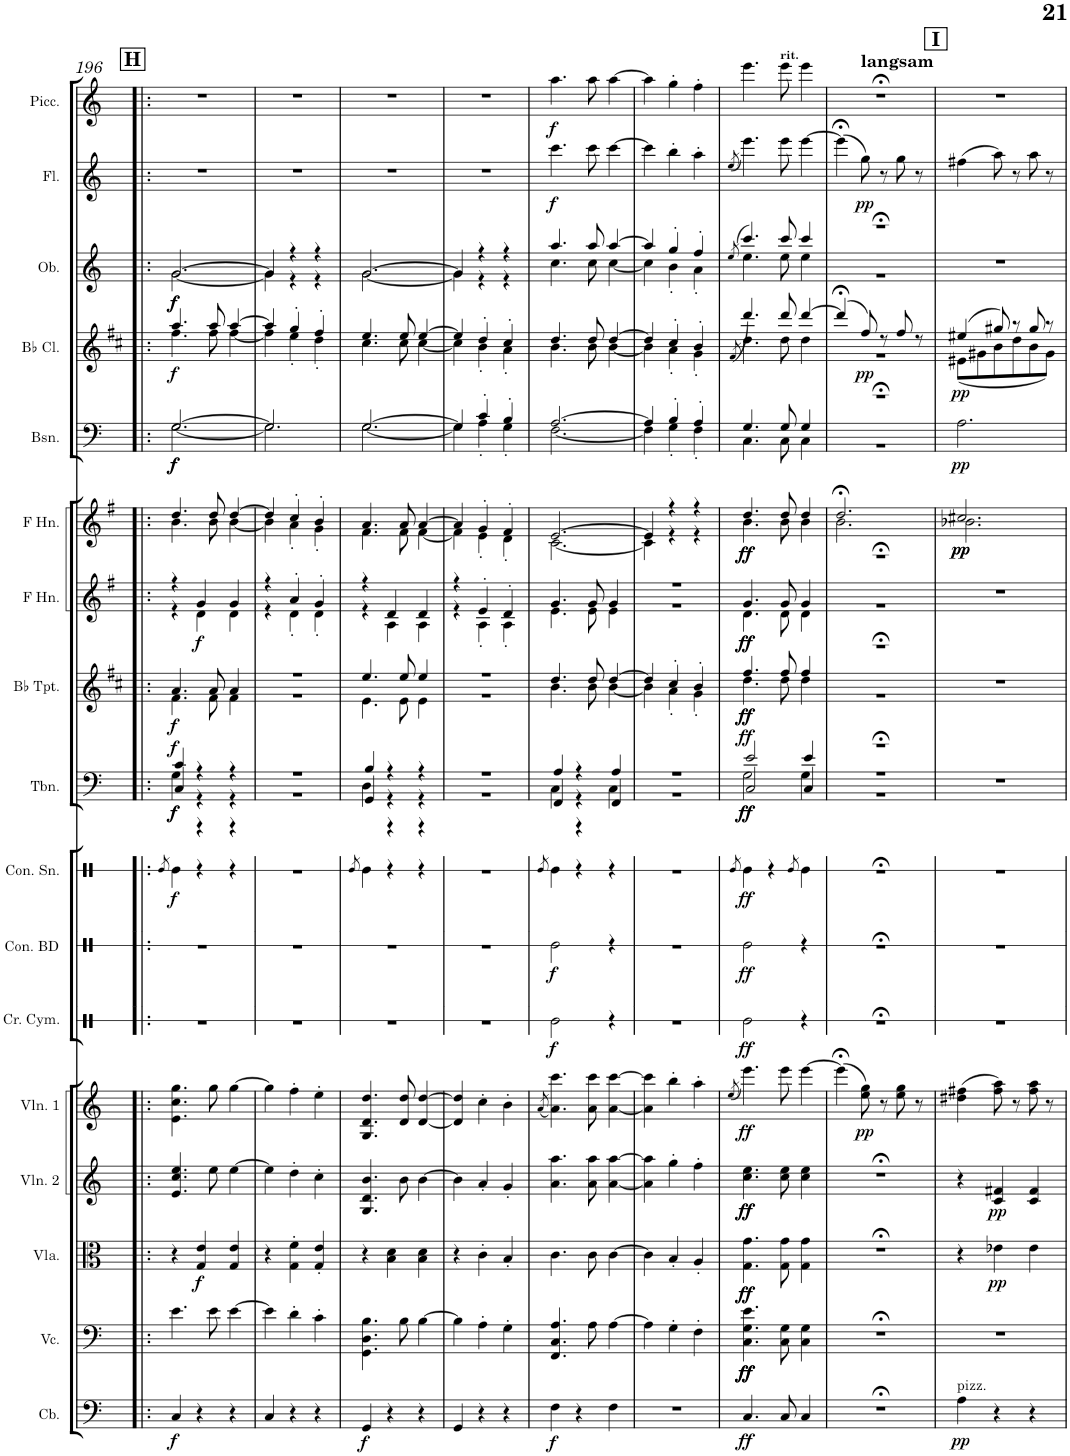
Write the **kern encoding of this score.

**kern	**dynam	**kern	**dynam	**kern	**dynam	**kern	**dynam	**kern	**dynam	**kern	**dynam	**kern	**dynam	**kern	**dynam	**kern	**dynam	**kern	**dynam	**kern	**dynam	**kern	**dynam	**kern	**dynam	**kern	**dynam
*part14	*part14	*part13	*part13	*part12	*part12	*part11	*part11	*part10	*part10	*part9	*part9	*part8	*part8	*part7	*part7	*part6	*part6	*part5	*part5	*part4	*part4	*part3	*part3	*part2	*part2	*part1	*part1
*staff14	*staff14	*staff13	*staff13	*staff12	*staff12	*staff11	*staff11	*staff10	*staff10	*staff9	*staff9	*staff8	*staff8	*staff7	*staff7	*staff6	*staff6	*staff5	*staff5	*staff4	*staff4	*staff3	*staff3	*staff2	*staff2	*staff1	*staff1
*I"Contrabass	*	*I"Violoncello	*	*I"Viola	*	*I"Violin 2	*	*I"Violin 1	*	*I"Trombone	*	*I"Bb Trumpet	*	*I"Horn in F	*	*I"Horn in F	*	*I"Bassoon	*	*I"Bb Clarinet	*	*I"Oboe	*	*I"Flute	*	*I"Piccolo	*
*I'Cb.	*	*I'Vc.	*	*I'Vla.	*	*I'Vln. 2	*	*I'Vln. 1	*	*I'Tbn.	*	*I'Bb Tpt.	*	*	*	*	*	*I'Bsn.	*	*I'Bb Cl.	*	*I'Ob.	*	*I'Fl.	*	*I'Picc.	*
!!LO:PB:g=z
*clefF4	*	*clefF4	*	*clefC3	*	*clefG2	*	*clefG2	*	*clefF4	*	*clefG2	*	*clefG2	*	*clefG2	*	*clefF4	*	*clefG2	*	*clefG2	*	*clefG2	*	*clefG2	*
*Trd7c12	*	*	*	*	*	*	*	*	*	*	*	*Trd1c2	*	*Trd4c7	*	*Trd4c7	*	*	*	*Trd1c2	*	*	*	*	*	*Trd-7c-12	*
*k[]	*	*k[]	*	*k[]	*	*k[]	*	*k[]	*	*k[]	*	*k[f#c#]	*	*k[f#]	*	*k[f#]	*	*k[]	*	*k[f#c#]	*	*k[]	*	*k[]	*	*k[]	*
*M3/4	*	*M3/4	*	*M3/4	*	*M3/4	*	*M3/4	*	*M3/4	*	*M3/4	*	*M3/4	*	*M3/4	*	*M3/4	*	*M3/4	*	*M3/4	*	*M3/4	*	*M3/4	*
!!LO:REH:place=s1:a:B:cj:fs=14:t=H
=196!|:	=196!|:	=196!|:	=196!|:	=196!|:	=196!|:	=196!|:	=196!|:	=196!|:	=196!|:	=196!|:	=196!|:	=196!|:	=196!|:	=196!|:	=196!|:	=196!|:	=196!|:	=196!|:	=196!|:	=196!|:	=196!|:	=196!|:	=196!|:	=196!|:	=196!|:	=196!|:	=196!|:
*	*	*	*	*	*	*	*	*	*	*^	*	*^	*	*^	*	*^	*	*^	*	*^	*	*^	*	*	*	*	*
*	*	*	*	*	*	*	*	*	*	*	*^	*	*	*	*	*	*	*	*	*	*	*	*	*	*	*	*	*	*	*	*	*	*	*
!	!LO:DY:b	!	!	!	!	!	!	!	!	!	!	!	!LO:DY:b	!	!	!	!	!	!	!	!	!	!	!	!	!	!	!	!	!	!	!	!	!	!
!	!	!	!	!	!	!	!	!	!	!	!	!	!LO:DY:n=1:b	!	!	!	!	!	!	!	!	!	!	!	!	!	!	!	!	!	!	!	!	!	!
!	!	!	!	!	!	!	!	!	!	!	!	!	!LO:DY:n=2:a	!	!	!LO:DY:b	!	!	!	!	!	!	!	!	!LO:DY:b	!	!	!	!	!	!	!	!	!	!
!	!	!	!	!	!	!	!	!	!	!	!	!	!	!	!	!	!	!	!	!	!	!	!	!	!LO:DY:n=1:b	!	!	!LO:DY:b	!	!	!LO:DY:b	!	!	!	!
!	!	!	!	!	!	!	!	!	!	!	!	!	!	!	!	!	!	!	!	!	!	!	!	!	!	!	!	!	!	!	!LO:DY:n=1:b	!	!	!	!
4C/	f	4.e\	.	4r	.	4.e/ 4.cc/ 4.ee/	.	4.e\ 4.cc\ 4.gg\	.	4c/	4G\	4C/	f f f	4.a/	4.f#\	f	4r	4r	.	4.dd/	4.b\	.	[2.G/	[2.G\	f f	4.aa/	4.ff#\	f	[2.g/	[2.g\	f f	2.r	.	2.r	.
!	!	!	!	!	!LO:DY:b	!	!	!	!	!	!	!	!	!	!	!	!	!	!LO:DY:b	!	!	!	!	!	!	!	!	!	!	!	!	!	!	!	!
4r	.	.	.	4G/ 4e/	f	.	.	.	.	4r	4r	4r	.	.	.	.	4g/	4d\	f	.	.	.	.	.	.	.	.	.	.	.	.	.	.	.	.
.	.	8e\	.	.	.	8ee\	.	8gg\	.	.	.	.	.	8a/	8f#\	.	.	.	.	8dd/	8b\	.	.	.	.	8aa/	8ff#\	.	.	.	.	.	.	.	.
4r	.	[4e\	.	4G/ 4e/	.	[4ee\	.	[4gg\	.	4r	4r	4r	.	4a/	4f#\	.	4g/	4d\	.	[4dd/	[4b\	.	.	.	.	[4aa/	[4ff#\	.	.	.	.	.	.	.	.
=197	=197	=197	=197	=197	=197	=197	=197	=197	=197	=197	=197	=197	=197	=197	=197	=197	=197	=197	=197	=197	=197	=197	=197	=197	=197	=197	=197	=197	=197	=197	=197	=197	=197	=197	=197
4C/	.	4e\]	.	4r	.	4ee\]	.	4gg\]	.	2.r	2.r	2.r	.	2.r	2.r	.	4r	4r	.	4dd/]	4b\]	.	2.G/]	2.G\]	.	4aa/]	4ff#\]	.	4g/]	4g\]	.	2.r	.	2.r	.
4r	.	4d'\	.	4G\' 4f\'	.	4dd'\	.	4ff'\	.	.	.	.	.	.	.	.	4a'/	4d'\	.	4cc'/	4a'\	.	.	.	.	4gg'/	4ee'\	.	4r	4r	.	.	.	.	.
4r	.	4c'\	.	4G/' 4e/'	.	4cc'\	.	4ee'\	.	.	.	.	.	.	.	.	4g'/	4d'\	.	4b'/	4g'\	.	.	.	.	4ff#'/	4dd'\	.	4r	4r	.	.	.	.	.
=198	=198	=198	=198	=198	=198	=198	=198	=198	=198	=198	=198	=198	=198	=198	=198	=198	=198	=198	=198	=198	=198	=198	=198	=198	=198	=198	=198	=198	=198	=198	=198	=198	=198	=198	=198
!	!LO:DY:b	!	!	!	!	!	!	!	!	!	!	!	!	!	!	!	!	!	!	!	!	!	!	!	!	!	!	!	!	!	!	!	!	!	!
4GG/	f	4.GG\ 4.D\ 4.B\	.	4r	.	4.G/ 4.d/ 4.b/	.	4.G/ 4.d/ 4.dd/	.	4B/	4D\	4GG/	.	4.ee/	4.e\	.	4r	4r	.	4.a/	4.f#\	.	[2.G/	[2.G\	.	4.ee/	4.cc#\	.	[2.g/	[2.g\	.	2.r	.	2.r	.
4r	.	.	.	4B\ 4d\	.	.	.	.	.	4r	4r	4r	.	.	.	.	4d/	4A\	.	.	.	.	.	.	.	.	.	.	.	.	.	.	.	.	.
.	.	8B\	.	.	.	8b\	.	8d/ 8dd/	.	.	.	.	.	8ee/	8e\	.	.	.	.	8a/	8f#\	.	.	.	.	8ee/	8cc#\	.	.	.	.	.	.	.	.
4r	.	[4B\	.	4B\ 4d\	.	[4b\	.	[4d/ [4dd/	.	4r	4r	4r	.	4ee/	4e\	.	4d/	4A\	.	[4a/	[4f#\	.	.	.	.	[4ee/	[4cc#\	.	.	.	.	.	.	.	.
=199	=199	=199	=199	=199	=199	=199	=199	=199	=199	=199	=199	=199	=199	=199	=199	=199	=199	=199	=199	=199	=199	=199	=199	=199	=199	=199	=199	=199	=199	=199	=199	=199	=199	=199	=199
4GG/	.	4B\]	.	4r	.	4b\]	.	4d/] 4dd/]	.	2.r	2.r	2.r	.	2.r	2.r	.	4r	4r	.	4a/]	4f#\]	.	4G/]	4G\]	.	4ee/]	4cc#\]	.	4g/]	4g\]	.	2.r	.	2.r	.
4r	.	4A'\	.	4c'\	.	4a'/	.	4cc'\	.	.	.	.	.	.	.	.	4e'/	4A'\	.	4g'/	4e'\	.	4c'/	4A'\	.	4dd'/	4b'\	.	4r	4r	.	.	.	.	.
4r	.	4G'\	.	4B'/	.	4g'/	.	4b'\	.	.	.	.	.	.	.	.	4d'/	4A'\	.	4f#'/	4d'\	.	4B'/	4G'\	.	4cc#'/	4a'\	.	4r	4r	.	.	.	.	.
=200	=200	=200	=200	=200	=200	=200	=200	=200	=200	=200	=200	=200	=200	=200	=200	=200	=200	=200	=200	=200	=200	=200	=200	=200	=200	=200	=200	=200	=200	=200	=200	=200	=200	=200	=200
.	.	.	.	.	.	.	.	(8qa/	.	.	.	.	.	.	.	.	.	.	.	.	.	.	.	.	.	.	.	.	.	.	.	.	.	.	.
!	!LO:DY:b	!	!	!	!	!	!	!	!	!	!	!	!	!	!	!	!	!	!	!	!	!	!	!	!	!	!	!	!	!	!	!	!LO:DY:b	!	!LO:DY:b
4F\	f	4.FF/ 4.C/ 4.A/	.	4.c\	.	4.a\ 4.aa\	.	4.a\ 4.ccc\)	.	4A/	4C\	4FF/	.	4.dd/	4.b\	.	4.g/	4.e\	.	[2.e/	[2.c\	.	[2.A/	[2.F\	.	4.dd/	4.b\	.	4.aa/	4.cc\	.	4.ccc\	f	4.aa\	f
4r	.	.	.	.	.	.	.	.	.	4r	4r	4r	.	.	.	.	.	.	.	.	.	.	.	.	.	.	.	.	.	.	.	.	.	.	.
.	.	8A\	.	8c\	.	8a\ 8aa\	.	8a\ 8ccc\	.	.	.	.	.	8dd/	8b\	.	8g/	8e\	.	.	.	.	.	.	.	8dd/	8b\	.	8aa/	8cc\	.	8ccc\	.	8aa\	.
4F\	.	[4A\	.	[4c\	.	[4a\ [4aa\	.	[4a\ [4ccc\	.	4A/	4C\	4FF/	.	[4dd/	[4b\	.	4g/	4e\	.	.	.	.	.	.	.	[4dd/	[4b\	.	[4aa/	[4cc\	.	[4ccc\	.	[4aa\	.
=201	=201	=201	=201	=201	=201	=201	=201	=201	=201	=201	=201	=201	=201	=201	=201	=201	=201	=201	=201	=201	=201	=201	=201	=201	=201	=201	=201	=201	=201	=201	=201	=201	=201	=201	=201
2.r	.	4A\]	.	4c\]	.	4a\] 4aa\]	.	4a\] 4ccc\]	.	2.r	2.r	2.r	.	4dd/]	4b\]	.	2.r	2.r	.	4e/]	4c\]	.	4A/]	4F\]	.	4dd/]	4b\]	.	4aa/]	4cc\]	.	4ccc\]	.	4aa\]	.
.	.	4G'\	.	4B'/	.	4gg'\	.	4bb'\	.	.	.	.	.	4cc#'/	4a'\	.	.	.	.	4r	4r	.	4B'/	4G'\	.	4cc#'/	4a'\	.	4gg'/	4b'\	.	4bb'\	.	4gg'\	.
.	.	4F'\	.	4A'/	.	4ff'\	.	4aa'\	.	.	.	.	.	4b'/	4g'\	.	.	.	.	4r	4r	.	4A'/	4F'\	.	4b'/	4g'\	.	4ff'/	4a'\	.	4aa'\	.	4ff'\	.
=202	=202	=202	=202	=202	=202	=202	=202	=202	=202	=202	=202	=202	=202	=202	=202	=202	=202	=202	=202	=202	=202	=202	=202	=202	=202	=202	=202	=202	=202	=202	=202	=202	=202	=202	=202
.	.	.	.	.	.	.	.	(8qee/	.	.	.	.	.	.	.	.	.	.	.	.	.	.	.	.	.	(<8qf#/	.	.	(8qee/	.	.	(8qee/	.	.	.
!	!LO:DY:b	!	!LO:DY:b	!	!	!	!	!	!	!	!	!	!	!	!	!	!	!	!	!	!	!	!	!	!	!	!	!	!	!	!	!	!	!	!
!	!	!	!LO:DY:n=1:b	!	!	!	!	!	!	!	!	!	!	!	!	!	!	!	!	!	!	!	!	!	!	!	!	!	!	!	!	!	!	!	!
!	!	!	!LO:DY:n=2:b	!	!LO:DY:b	!	!	!	!	!	!	!	!	!	!	!	!	!	!	!	!	!	!	!	!	!	!	!	!	!	!	!	!	!	!
!	!	!	!	!	!LO:DY:n=1:b	!	!LO:DY:b	!	!	!	!	!	!	!	!	!	!	!	!	!	!	!	!	!	!	!	!	!	!	!	!	!	!	!	!
!	!	!	!	!	!	!	!LO:DY:n=1:b	!	!LO:DY:b	!	!	!	!LO:DY:b	!	!	!	!	!	!	!	!	!	!	!	!	!	!	!	!	!	!	!	!	!	!
!	!	!	!	!	!	!	!	!	!	!	!	!	!LO:DY:n=1:b	!	!	!	!	!	!	!	!	!	!	!	!	!	!	!	!	!	!	!	!	!	!
!	!	!	!	!	!	!	!	!	!	!	!	!	!LO:DY:n=2:a	!	!	!LO:DY:b	!	!	!	!	!	!	!	!	!	!	!	!	!	!	!	!	!	!	!
!	!	!	!	!	!	!	!	!	!	!	!	!	!	!	!	!LO:DY:n=1:b	!	!	!LO:DY:b	!	!	!	!	!	!	!	!	!	!	!	!	!	!	!	!
!	!	!	!	!	!	!	!	!	!	!	!	!	!	!	!	!	!	!	!LO:DY:n=1:b	!	!	!LO:DY:b	!	!	!	!	!	!	!	!	!	!	!	!	!
!	!	!	!	!	!	!	!	!	!	!	!	!	!	!	!	!	!	!	!	!	!	!LO:DY:n=1:b	!	!	!	!	!	!	!	!	!	!	!	!	!
4.C/	ff	4.C\ 4.G\ 4.e\	ff ff ff	4.G\ 4.g\	ff ff	4.cc\ 4.ee\	ff ff	4.eee\)	ff	2e/	2G\	2C/	ff ff ff	4.ff#/	4.dd\	ff ff	4.g/	4.d\	ff ff	4.dd/	4.b\	ff ff	4.G/	4.C\	.	4.ddd/)	4.dd\	.	4.ccc/)	4.ee\	.	4.eee\)	.	4.eee\	.
!	!	!	!	!	!	!	!	!	!	!	!	!	!	!	!	!	!	!	!	!	!	!	!	!	!	!	!	!	!	!	!	!	!	!LO:TX:a:B:t=rit.	!
8C/	.	8C\ 8G\	.	8G\ 8g\	.	8cc\ 8ee\	.	8eee\	.	.	.	.	.	8ff#/	8dd\	.	8g/	8d\	.	8dd/	8b\	.	8G/	8C\	.	8ddd/	8dd\	.	8ccc/	8ee\	.	8eee\	.	8eee\	.
4C/	.	4C\ 4G\	.	4G\ 4g\	.	4cc\ 4ee\	.	[4eee\	.	4e/	4G\	4C/	.	4ff#/	4dd\	.	4g/	4d\	.	4dd/	4b\	.	4G/	4C\	.	[4ddd/	4dd\	.	4ccc/	4ee\	.	[4eee\	.	4eee\	.
=203	=203	=203	=203	=203	=203	=203	=203	=203	=203	=203	=203	=203	=203	=203	=203	=203	=203	=203	=203	=203	=203	=203	=203	=203	=203	=203	=203	=203	=203	=203	=203	=203	=203	=203	=203
*	*	*	*	*	*	*	*	*	*	*	*	*	*	*	*	*	*	*	*	*	*	*	*	*	*	*	*	*	*	*	*	*	*	*^	*
2.r;<	.	2.r;<	.	2.r;<	.	2.r;<	.	(4eee;<\]	.	2.r;<	2.r;<	2.r;<	.	2.r;<	2.r	.	2.r;<	2.r;<	.	2.dd;</	2.b;\	.	2.r;<	2.r	.	(4ddd;</]	2.r;<	.	2.r;<	2.r;<	.	(4eee;<\]	.	2.r;<	4ryy	.
!	!	!	!	!	!	!	!	!	!	!	!	!	!	!	!	!	!	!	!	!	!	!	!	!	!	!	!	!	!	!	!	!	!	!	!LO:TX:a:B:t=langsam	!
!	!	!	!	!	!	!	!	!	!LO:DY:b	!	!	!	!	!	!	!	!	!	!	!	!	!	!	!	!	!	!	!LO:DY:b	!	!	!	!	!LO:DY:b	!	!	!
.	.	.	.	.	.	.	.	8ee\ 8gg\)	pp	.	.	.	.	.	.	.	.	.	.	.	.	.	.	.	.	8ff#/)	.	pp	.	.	.	8gg\)	pp	.	2ryy	.
.	.	.	.	.	.	.	.	8r	.	.	.	.	.	.	.	.	.	.	.	.	.	.	.	.	.	8r	.	.	.	.	.	8r	.	.	.	.
.	.	.	.	.	.	.	.	8ee\ 8gg\	.	.	.	.	.	.	.	.	.	.	.	.	.	.	.	.	.	8ff#/	.	.	.	.	.	8gg\	.	.	.	.
.	.	.	.	.	.	.	.	8r	.	.	.	.	.	.	.	.	.	.	.	.	.	.	.	.	.	8r	.	.	.	.	.	8r	.	.	.	.
*	*	*	*	*	*	*	*	*	*	*v	*v	*v	*	*	*	*	*v	*v	*	*	*	*	*v	*v	*	*	*	*	*v	*v	*	*	*	*	*	*
*	*	*	*	*	*	*	*	*	*	*	*	*v	*v	*	*	*	*	*	*	*	*	*	*	*	*	*	*	*	*	*	*
!!LO:REH:place=s1:a:B:cj:fs=14:t=I
=204	=204	=204	=204	=204	=204	=204	=204	=204	=204	=204	=204	=204	=204	=204	=204	=204	=204	=204	=204	=204	=204	=204	=204	=204	=204	=204	=204	=204	=204	=204
!LO:TX:a:t=pizz.	!	!	!	!	!	!	!	!	!	!	!	!	!	!	!	!	!	!	!	!	!	!	!	!	!	!	!	!	!	!
!	!LO:DY:b	!	!	!	!	!	!	!	!	!	!	!	!	!	!	!	!	!LO:DY:b	!	!	!	!	!	!	!	!	!	!	!	!
!	!	!	!	!	!	!	!	!	!	!	!	!	!	!	!	!	!	!LO:DY:n=1:b	!	!LO:DY:b	!	!	!LO:DY:b	!	!	!	!	!	!	!
*	*	*	*	*	*	*	*	*	*	*	*	*	*	*	*	*	*	*	*	*	*	*	*	*	*	*	*	*v	*v	*
4A\	pp	2.r	.	4r	.	4r	.	(4dd#X\ 4ff#X\	.	2.r	.	2.r	.	2.r	.	2.cc#X/	2.b-X\	pp pp	2.A\	pp	(4ee#X/	(8e#X\L	pp	2.r	.	(4ff#X\	.	2.r	.
.	.	.	.	.	.	.	.	.	.	.	.	.	.	.	.	.	.	.	.	.	.	8g#X\	.	.	.	.	.	.	.
!	!	!	!	!	!LO:DY:b	!	!LO:DY:b	!	!	!	!	!	!	!	!	!	!	!	!	!	!	!	!	!	!	!	!	!	!
4r	.	.	.	4e-X\	pp	4c/ 4f#X/	pp	8ff#\ 8aa\)	.	.	.	.	.	.	.	.	.	.	.	.	8gg#X/)	8b\	.	.	.	8aa\)	.	.	.
.	.	.	.	.	.	.	.	8r	.	.	.	.	.	.	.	.	.	.	.	.	8r	8dd\	.	.	.	8r	.	.	.
4r	.	.	.	4e-\	.	4c/ 4f#/	.	8ff#\ 8aa\	.	.	.	.	.	.	.	.	.	.	.	.	8gg#/	8b\	.	.	.	8aa\	.	.	.
.	.	.	.	.	.	.	.	8r	.	.	.	.	.	.	.	.	.	.	.	.	8r	8g#\J)	.	.	.	8r	.	.	.
*	*	*	*	*	*	*	*	*	*	*	*	*	*	*	*	*v	*v	*	*	*	*v	*v	*	*	*	*	*	*	*
=	=	=	=	=	=	=	=	=	=	=	=	=	=	=	=	=	=	=	=	=	=	=	=	=	=	=	=
*-	*-	*-	*-	*-	*-	*-	*-	*-	*-	*-	*-	*-	*-	*-	*-	*-	*-	*-	*-	*-	*-	*-	*-	*-	*-	*-	*-
